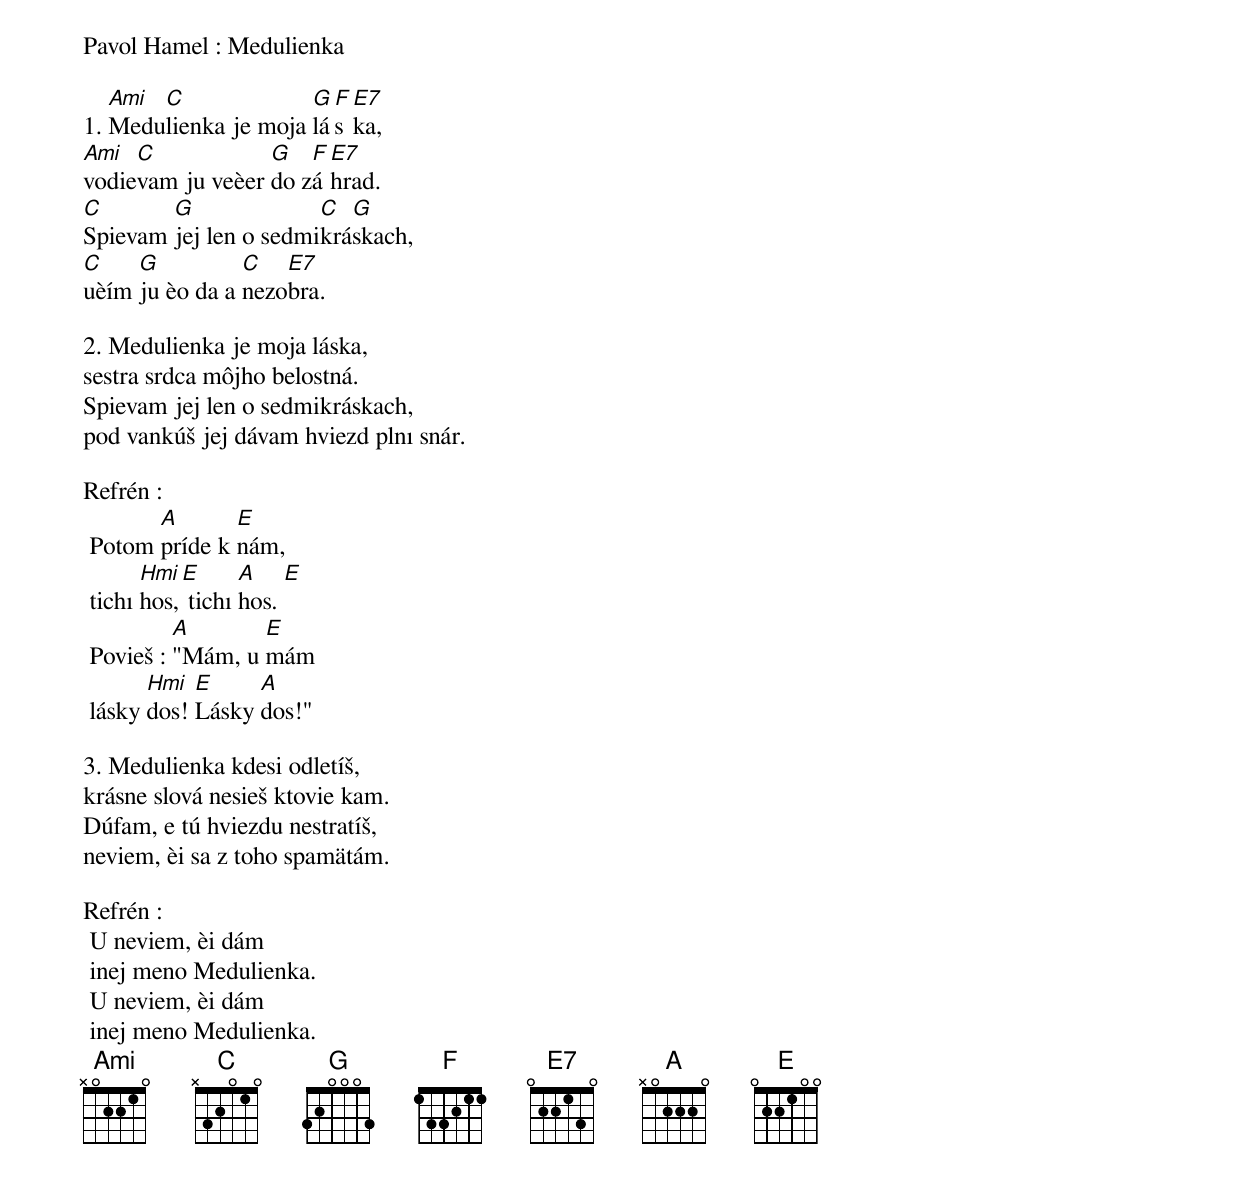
Pavol Hamel : Medulienka

1. [Ami]Medu[C]lienka je moja [G]lá[F]s[E7]ka,
[Ami]vodie[C]vam ju veèer [G]do z[F]á[E7]hrad.
[C]Spievam [G]jej len o sedmi[C]krá[G]skach,
[C]uèím [G]ju èo da a [C]nezo[E7]bra.

2. Medulienka je moja láska,
sestra srdca môjho belostná.
Spievam jej len o sedmikráskach,
pod vankúš jej dávam hviezd plnı snár.

Refrén :
	Potom [A]príde k [E]nám,
	tichı [Hmi]hos,[E] tichı [A]hos. [E]
	Povieš : [A]"Mám, u [E]mám
	lásky [Hmi]dos! [E]Lásky [A]dos!"

3. Medulienka kdesi odletíš,
krásne slová nesieš ktovie kam.
Dúfam, e tú hviezdu nestratíš,
neviem, èi sa z toho spamätám.

Refrén :
	U neviem, èi dám
	inej meno Medulienka.
	U neviem, èi dám
	inej meno Medulienka.
